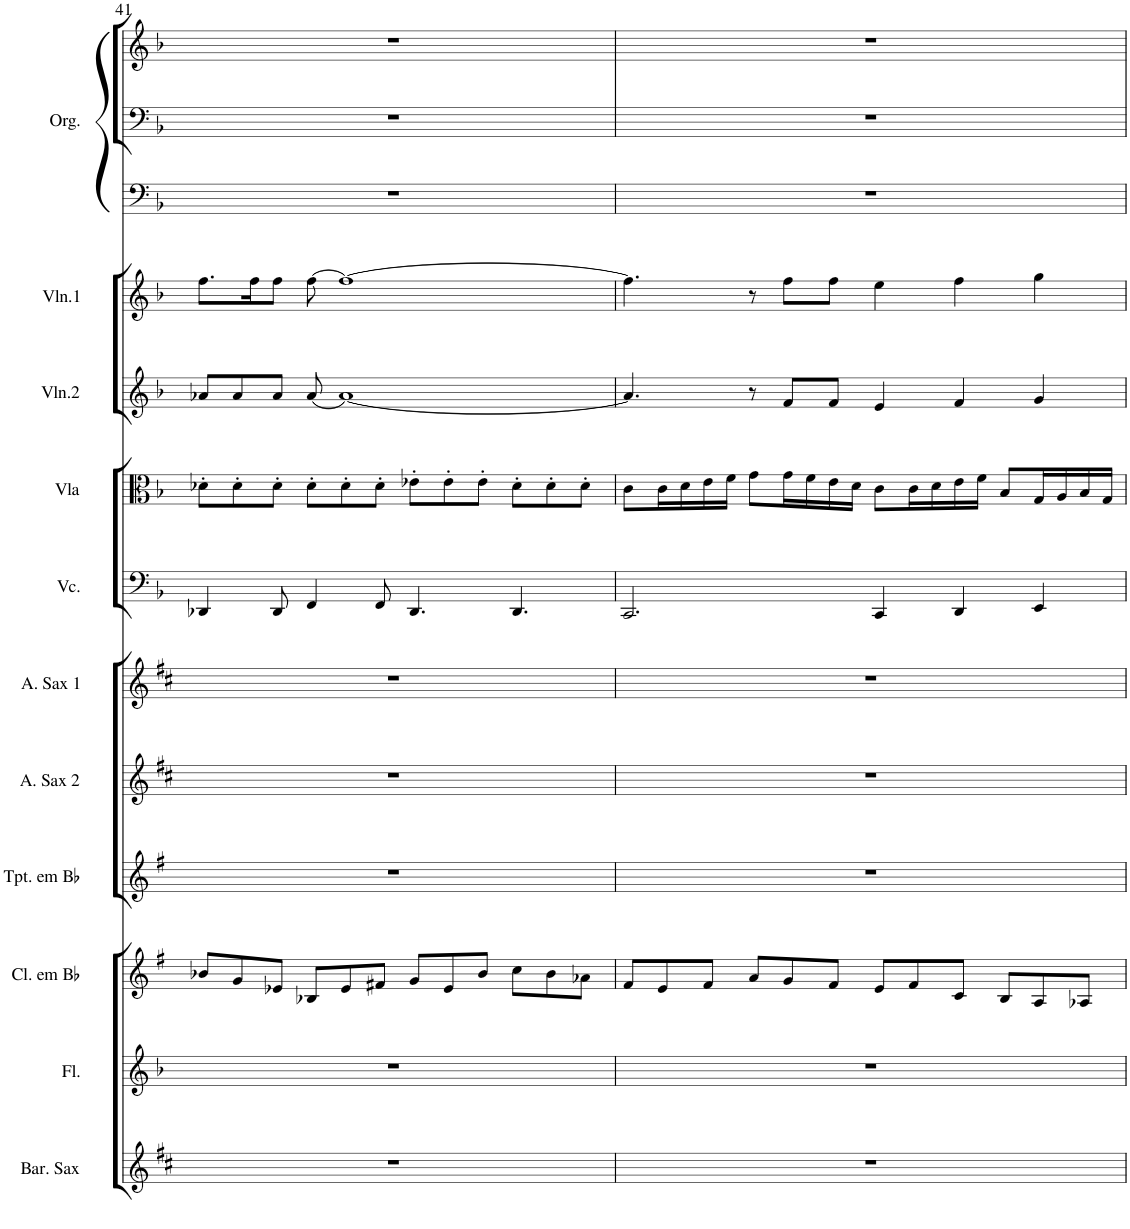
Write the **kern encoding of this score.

**kern	**kern	**kern	**kern	**kern	**kern	**kern	**kern	**kern	**kern	**kern	**kern	**kern
*part11	*part10	*part9	*part8	*part7	*part6	*part5	*part4	*part3	*part2	*part1	*part1	*part1
*staff13	*staff12	*staff11	*staff10	*staff9	*staff8	*staff7	*staff6	*staff5	*staff4	*staff3	*staff2	*staff1
*I"Saxofone Barítono	*I"Flauta Transversal	*I"Clarinete em Bb	*I"Trompete em Bb	*I"Saxofone Alto 2	*I"Saxofone Alto 1	*I"Violoncelo	*I"Viola	*I"Violino 2	*I"Violino 1	*I"Órgão	*	*
*	*I'Fl.	*I'Cl. em Bb	*I'Tpt. em Bb	*	*	*I'Vc.	*I'Vla	*I'Vln.2	*I'Vln.1	*	*	*
!!LO:PB:g=z
*clefG2	*clefG2	*clefG2	*clefG2	*clefG2	*clefG2	*clefF4	*clefC3	*clefG2	*clefG2	*clefF4	*clefF4	*clefG2
*Trd12c21	*	*Trd1c2	*Trd1c2	*Trd5c9	*Trd5c9	*	*	*	*	*	*	*
*k[f#c#]	*k[b-]	*k[f#]	*k[f#]	*k[f#c#]	*k[f#c#]	*k[b-]	*k[b-]	*k[b-]	*k[b-]	*k[b-]	*k[b-]	*k[b-]
*M12/8	*M12/8	*M12/8	*M12/8	*M12/8	*M12/8	*M12/8	*M12/8	*M12/8	*M12/8	*M12/8	*M12/8	*M12/8
=41	=41	=41	=41	=41	=41	=41	=41	=41	=41	=41	=41	=41
1.r	1.r	8b-X/L	1.r	1.r	1.r	4DD-X/	8d-X'\L	8a-X/L	8.ff\L	1.r	1.r	1.r
.	.	8g/	.	.	.	.	8d-'\	8a-/	.	.	.	.
.	.	.	.	.	.	.	.	.	16ff\K	.	.	.
.	.	8e-X/J	.	.	.	8DD-/	8d-'\J	8a-/J	8ff\J	.	.	.
.	.	8B-X/L	.	.	.	4FF/	8d-'\L	[8a-/	[8ff\	.	.	.
.	.	8e-/	.	.	.	.	8d-'\	1a-_	1ff_	.	.	.
.	.	8f#X/J	.	.	.	8FF/	8d-'\J	.	.	.	.	.
.	.	8g/L	.	.	.	4.DD-/	8e-X'\L	.	.	.	.	.
.	.	8e-/	.	.	.	.	8e-'\	.	.	.	.	.
.	.	8b-/J	.	.	.	.	8e-'\J	.	.	.	.	.
.	.	8cc\L	.	.	.	4.DD-/	8d-'\L	.	.	.	.	.
.	.	8b-\	.	.	.	.	8d-'\	.	.	.	.	.
.	.	8a-X\J	.	.	.	.	8d-'\J	.	.	.	.	.
=42	=42	=42	=42	=42	=42	=42	=42	=42	=42	=42	=42	=42
1.r	1.r	8f#/L	1.r	1.r	1.r	2.CC/	8c\L	4.a-/]	4.ff\]	1.r	1.r	1.r
.	.	8e/	.	.	.	.	16c\L	.	.	.	.	.
.	.	.	.	.	.	.	16d\	.	.	.	.	.
.	.	8f#/J	.	.	.	.	16e\	.	.	.	.	.
.	.	.	.	.	.	.	16f\JJ	.	.	.	.	.
.	.	8a/L	.	.	.	.	8g\L	8r	8r	.	.	.
.	.	8g/	.	.	.	.	16g\L	8f/L	8ff\L	.	.	.
.	.	.	.	.	.	.	16f\	.	.	.	.	.
.	.	8f#/J	.	.	.	.	16e\	8f/J	8ff\J	.	.	.
.	.	.	.	.	.	.	16d\JJ	.	.	.	.	.
.	.	8e/L	.	.	.	4CC/	8c\L	4e/	4ee\	.	.	.
.	.	8f#/	.	.	.	.	16c\L	.	.	.	.	.
.	.	.	.	.	.	.	16d\	.	.	.	.	.
.	.	8c/J	.	.	.	4DD/	16e\	4f/	4ff\	.	.	.
.	.	.	.	.	.	.	16f\JJ	.	.	.	.	.
.	.	8B/L	.	.	.	.	8B-/L	.	.	.	.	.
.	.	8A/	.	.	.	4EE/	16G/L	4g/	4gg\	.	.	.
.	.	.	.	.	.	.	16A/	.	.	.	.	.
.	.	8A-X/J	.	.	.	.	16B-/	.	.	.	.	.
.	.	.	.	.	.	.	16G/JJ	.	.	.	.	.
=	=	=	=	=	=	=	=	=	=	=	=	=
*-	*-	*-	*-	*-	*-	*-	*-	*-	*-	*-	*-	*-
